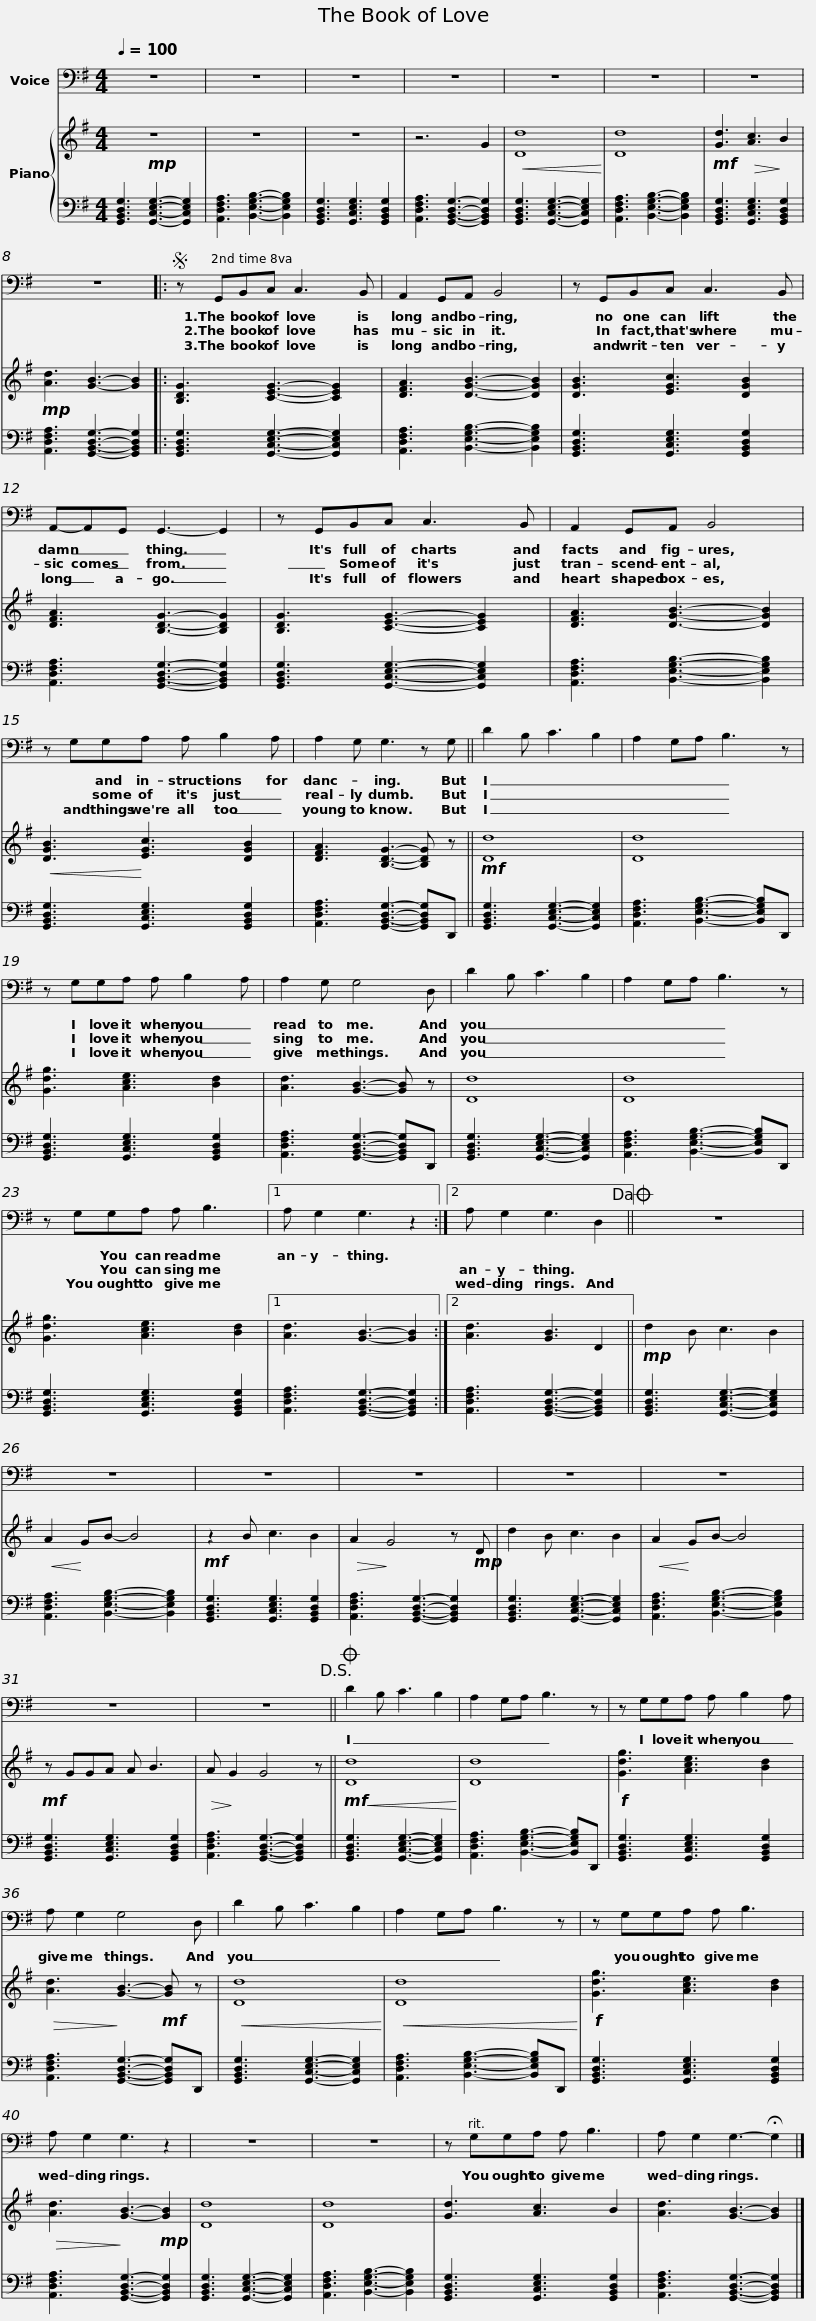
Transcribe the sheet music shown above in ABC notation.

X:1
%%score 1 { 2 | 3 }
L:1/8
Q:1/4=100
M:4/4
I:linebreak $
K:G
V:1 bass
V:2 treble
V:3 bass
V:1
 z8 | z8 | z8 | z8 | z8 | %5
 z8 | z8 | z8 |:$S z G,,B,,C, C,3 B,, | A,,2 G,,A,, B,,4 | %10
 z G,,B,,C, C,3 B,, |$ A,,-A,,G,, G,,3- G,,2 | z G,,B,,C, C,3 B,, | A,,2 G,,A,, B,,4 |$ z G,G,A, A, B,2 A, | %15
 A,2 G, G,3 z G, || D2 B, C3 B,2 | A,2 G,A, B,3 z |$ z G,G,A, A, B,2 A, | A,2 G, G,4 D, | %20
 D2 B, C3 B,2 | A,2 G,A, B,3 z |$ z G,G,A, A, B,3 |1 A, G,2 G,3 z2 :|2 A, G,2 G,3 D,2!dacoda! || %25
 z8 | z8 |$ z8 | z8 | z8 | %30
 z8 | z8 | z8!D.S.! ||$O D2 B, C3 B,2 | A,2 G,A, B,3 z | %35
 z G,G,A, A, B,2 A, | A, G,2 G,4 D, | D2 B, C3 B,2 |$ A,2 G,A, B,3 z | z G,G,A, A, B,3 | %40
 A, G,2 G,3 z2 | z8 | z8 |$ z G,G,A, A, B,3 | A, G,2 G,3- !fermata!G,2 |] %45
V:2
!mp! z8 | z8 | z8 | z6 G2 |!<(! [Dd]8!<)! | %5
 [Dd]8 |!mf! [Gd]3!>(! [Ac]3!>)! B2 |!mp! [Ad]3 [GB]3- [GB]2 |:$ [B,DG]3 [CEG]3- [CEG]2 | [DFA]3 [DGB]3- [DGB]2 | %10
 [DGB]3 [EGc]3 [DGB]2 |$ [DFA]3 [B,DG]3- [B,DG]2 | [B,DG]3 [CEG]3- [CEG]2 | [DFA]3 [DGB]3- [DGB]2 |$!<(! [DGB]3!<)! [EGc]3 [DGB]2 | %15
 [DFA]3 [B,DG]3- [B,DG] z ||!mf! [Dd]8 | [Dd]8 |$ [Gdg]3 [Ace]3 [Bd]2 | [Ad]3 [GB]3- [GB] z | %20
 [Dd]8 | [Dd]8 |$ [Gdg]3 [Ace]3 [Bd]2 |1 [Ad]3 [GB]3- [GB]2 :|2 [Ad]3 [GB]3 D2 || %25
!mp! d2 B c3 B2 |!<(! A2!<)! GB- B4 |$!mf! z2 B c3 B2 |!>(! A2!>)! G4 z!mp! D | d2 B c3 B2 | %30
!<(! A2!<)! GB- B4 |!mf! z GGA A B3 |!>(! A!>)! G2 G4 z ||$!mf!!<(! [Dd]8!<)! | [Dd]8 | %35
!f! [Gdg]3 [Ace]3 [Bd]2 |!>(! [Ad]3!>)! [GB]3-!mf! [GB] z |!<(! [Dd]8!<)! |$!<(! [Dd]8!<)! |!f! [Gdg]3 [Ace]3 [Bd]2 | %40
!>(! [Ad]3!>)! [GB]3-!mp! [GB]2 | [Dd]8 | [Dd]8 |$ [Gd]3 [Ac]3 B2 | [Ad]3 [GB]3- [GB]2 |] %45
V:3
 [G,,B,,D,G,]3 [G,,C,E,G,]3- [G,,C,E,G,]2 | [A,,D,F,A,]3 [B,,E,G,B,]3- [B,,E,G,B,]2 | [G,,B,,D,G,]3 [G,,C,E,G,]3 [G,,B,,D,G,]2 | [A,,D,F,A,]3 [G,,B,,D,G,]3- [G,,B,,D,G,]2 | [G,,B,,D,G,]3 [G,,C,E,G,]3- [G,,C,E,G,]2 | %5
 [A,,D,F,A,]3 [B,,E,G,B,]3- [B,,E,G,B,]2 | [G,,B,,D,G,]3 [G,,C,E,G,]3 [G,,B,,D,G,]2 | [A,,D,F,A,]3 [G,,B,,D,G,]3- [G,,B,,D,G,]2 |:$ [G,,B,,D,G,]3 [G,,C,E,G,]3- [G,,C,E,G,]2 | [A,,D,F,A,]3 [B,,E,G,B,]3- [B,,E,G,B,]2 | %10
 [G,,B,,D,G,]3 [G,,C,E,G,]3 [G,,B,,D,G,]2 |$ [A,,D,F,A,]3 [G,,B,,D,G,]3- [G,,B,,D,G,]2 | [G,,B,,D,G,]3 [G,,C,E,G,]3- [G,,C,E,G,]2 | [A,,D,F,A,]3 [B,,E,G,B,]3- [B,,E,G,B,]2 |$ [G,,B,,D,G,]3 [G,,C,E,G,]3 [G,,B,,D,G,]2 | %15
 [A,,D,F,A,]3 [G,,B,,D,G,]3- [G,,B,,D,G,]D,, || [G,,B,,D,G,]3 [G,,C,E,G,]3- [G,,C,E,G,]2 | [A,,D,F,A,]3 [B,,E,G,B,]3- [B,,E,G,B,]D,, |$ [G,,B,,D,G,]3 [G,,C,E,G,]3 [G,,B,,D,G,]2 | [A,,D,F,A,]3 [G,,B,,D,G,]3- [G,,B,,D,G,]D,, | %20
 [G,,B,,D,G,]3 [G,,C,E,G,]3- [G,,C,E,G,]2 | [A,,D,F,A,]3 [B,,E,G,B,]3- [B,,E,G,B,]D,, |$ [G,,B,,D,G,]3 [G,,C,E,G,]3 [G,,B,,D,G,]2 |1 [A,,D,F,A,]3 [G,,B,,D,G,]3- [G,,B,,D,G,]2 :|2 [A,,D,F,A,]3 [G,,B,,D,G,]3- [G,,B,,D,G,]2 || %25
 [G,,B,,D,G,]3 [G,,C,E,G,]3- [G,,C,E,G,]2 | [A,,D,F,A,]3 [B,,E,G,B,]3- [B,,E,G,B,]2 |$ [G,,B,,D,G,]3 [G,,C,E,G,]3 [G,,B,,D,G,]2 | [A,,D,F,A,]3 [G,,B,,D,G,]3- [G,,B,,D,G,]2 | [G,,B,,D,G,]3 [G,,C,E,G,]3- [G,,C,E,G,]2 | %30
 [A,,D,F,A,]3 [B,,E,G,B,]3- [B,,E,G,B,]2 | [G,,B,,D,G,]3 [G,,C,E,G,]3 [G,,B,,D,G,]2 | [A,,D,F,A,]3 [G,,B,,D,G,]3- [G,,B,,D,G,]2 ||$ [G,,B,,D,G,]3 [G,,C,E,G,]3- [G,,C,E,G,]2 | [A,,D,F,A,]3 [B,,E,G,B,]3- [B,,E,G,B,]D,, | %35
 [G,,B,,D,G,]3 [G,,C,E,G,]3 [G,,B,,D,G,]2 | [A,,D,F,A,]3 [G,,B,,D,G,]3- [G,,B,,D,G,]D,, | [G,,B,,D,G,]3 [G,,C,E,G,]3- [G,,C,E,G,]2 |$ [A,,D,F,A,]3 [B,,E,G,B,]3- [B,,E,G,B,]D,, | [G,,B,,D,G,]3 [G,,C,E,G,]3 [G,,B,,D,G,]2 | %40
 [A,,D,F,A,]3 [G,,B,,D,G,]3- [G,,B,,D,G,]2 | [G,,B,,D,G,]3 [G,,C,E,G,]3- [G,,C,E,G,]2 | [A,,D,F,A,]3 [B,,E,G,B,]3- [B,,E,G,B,]2 |$ [G,,B,,D,G,]3 [G,,C,E,G,]3 [G,,B,,D,G,]2 | [A,,D,F,A,]3 [G,,B,,D,G,]3- [G,,B,,D,G,]2 |] %45
